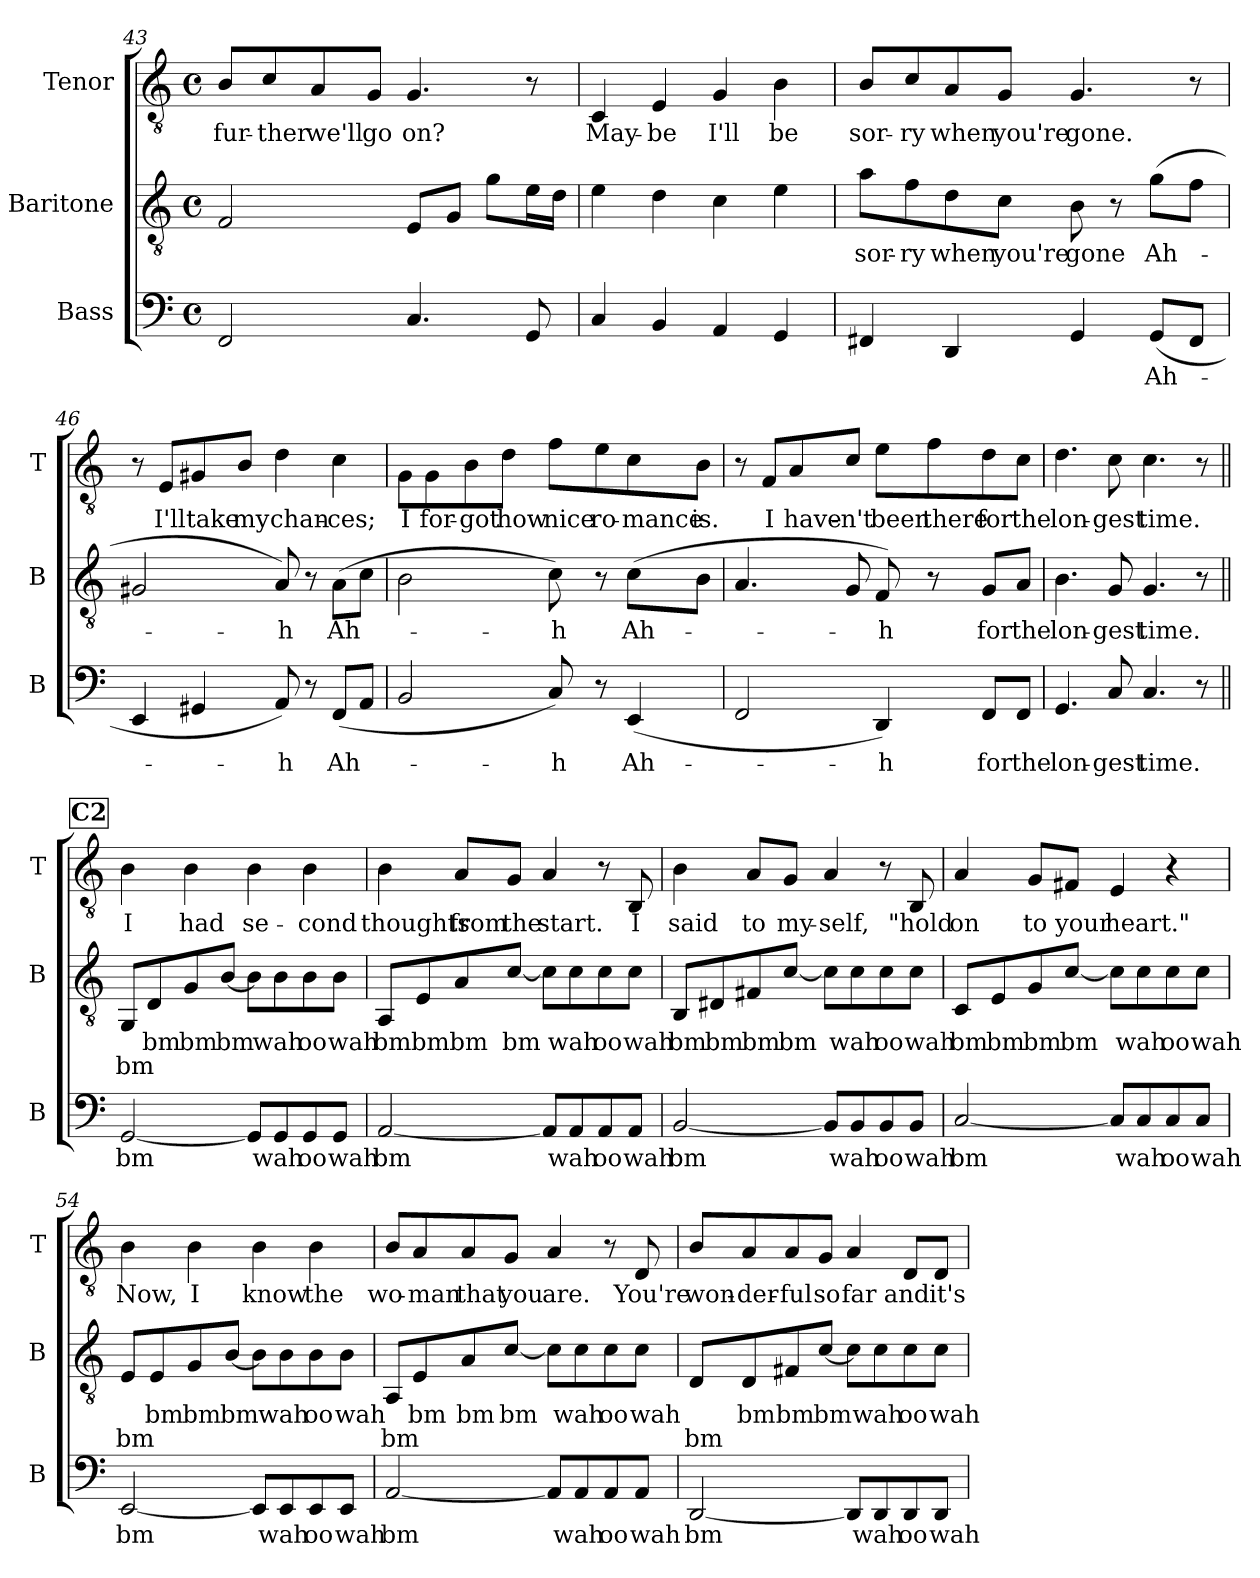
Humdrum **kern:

**kern	**text	**kern	**text	**text	**kern	**text
*part3	*part3	*part2	*part2	*part2	*part1	*part1
*staff3	*staff3	*staff2	*staff2	*staff2	*staff1	*staff1
*I"Bass	*	*I"Baritone	*	*	*I"Tenor	*
*I'B	*	*I'B	*	*	*I'T	*
*clefF4	*	*clefGv2	*	*	*clefGv2	*
*k[]	*	*k[]	*	*	*k[]	*
*M4/4	*	*M4/4	*	*	*M4/4	*
*met(c)	*	*met(c)	*	*	*met(c)	*
=43	=43	=43	=43	=43	=43	=43
2FF/	.	2F/	.	.	8B/L	fur-
.	.	.	.	.	8c/	-ther
.	.	.	.	.	8A/	we'll
.	.	.	.	.	8G/J	go
4.C/	.	8E/L	.	.	4.G/	on?
.	.	8G/J	.	.	.	.
.	.	8g\L	.	.	.	.
8GG/	.	16e\L	.	.	8r	.
.	.	16d\JJ	.	.	.	.
=44	=44	=44	=44	=44	=44	=44
4C/	.	4e\	.	.	4C/	May-
4BB/	.	4d\	.	.	4E/	-be
4AA/	.	4c\	.	.	4G/	I'll
4GG/	.	4e\	.	.	4B\	be
=45	=45	=45	=45	=45	=45	=45
4FF#X/	.	8a\L	sor-	.	8B/L	sor-
.	.	8f\	-ry	.	8c/	-ry
4DD/	.	8d\	when	.	8A/	when
.	.	8c\J	you're	.	8G/J	you're
4GG/	.	8B\	gone	.	4.G/	gone.
.	.	8r	.	.	.	.
(8GG/L	Ah-	(8g\L	Ah-	.	.	.
8FF#/J	.	8f\J	.	.	8r	.
!!LO:LB:g=z
=46	=46	=46	=46	=46	=46	=46
4EE/	.	2G#X/	.	.	8r	.
.	.	.	.	.	8E/L	I'll
4GG#X/	.	.	.	.	8G#X/	take
.	.	.	.	.	8B/J	my
8AA/)	-h	8A/)	-h	.	4d\	chan-
8r	.	8r	.	.	.	.
(8FF/L	Ah-	(8A\L	Ah-	.	4c\	-ces;
8AA/J	.	8c\J	.	.	.	.
=47	=47	=47	=47	=47	=47	=47
2BB/	.	2B\	.	.	8G\L	I
.	.	.	.	.	8G\	for-
.	.	.	.	.	8B\	-got
.	.	.	.	.	8d\J	how
8C/)	-h	8c\)	-h	.	8f\L	nice
8r	.	8r	.	.	8e\	ro-
(4EE/	Ah-	(8c\L	Ah-	.	8c\	-mance
.	.	8B\J	.	.	8B\J	is.
=48	=48	=48	=48	=48	=48	=48
2FF/	.	4.A/	.	.	8r	.
.	.	.	.	.	8F/L	I
.	.	.	.	.	8A/	have-
.	.	8G/	.	.	8c/J	-n't
4DD/)	-h	8F/)	-h	.	8e\L	been
.	.	8r	.	.	8f\	there
8FF/L	for	8G/L	for	.	8d\	for
8FF/J	the	8A/J	the	.	8c\J	the
=49	=49	=49	=49	=49	=49	=49
4.GG/	lon-	4.B\	lon-	.	4.d\	lon-
8C/	-gest	8G/	-gest	.	8c\	-gest
4.C/	time.	4.G/	time.	.	4.c\	time.
8r	.	8r	.	.	8r	.
!!LO:LB:g=z
!!LO:REH:place=s1:a:B:fs=14:t=C2
=50||	=50||	=50||	=50||	=50||	=50||	=50||
[2GG/	bm	8GG/L	.	bm	4B\	I
.	.	8D/	bm	.	.	.
.	.	8G/	bm	.	4B\	had
.	.	[8B/J	bm	.	.	.
8GG/L]	.	8B\L]	.	.	4B\	se-
8GG/	wah	8B\	wah	.	.	.
8GG/	oo	8B\	oo	.	4B\	-cond
8GG/J	wah	8B\J	wah	.	.	.
=51	=51	=51	=51	=51	=51	=51
[2AA/	bm	8AA/L	bm	.	4B\	thoughts
.	.	8E/	bm	.	.	.
.	.	8A/	bm	.	8A/L	from
.	.	[8c/J	bm	.	8G/J	the
8AA/L]	.	8c\L]	.	.	4A/	start.
8AA/	wah	8c\	wah	.	.	.
8AA/	oo	8c\	oo	.	8r	.
8AA/J	wah	8c\J	wah	.	8BB/	I
=52	=52	=52	=52	=52	=52	=52
[2BB/	bm	8BB/L	bm	.	4B\	said
.	.	8D#X/	bm	.	.	.
.	.	8F#X/	bm	.	8A/L	to
.	.	[8c/J	bm	.	8G/J	my-
8BB/L]	.	8c\L]	.	.	4A/	-self,
8BB/	wah	8c\	wah	.	.	.
8BB/	oo	8c\	oo	.	8r	.
8BB/J	wah	8c\J	wah	.	8BB/	"hold
=53	=53	=53	=53	=53	=53	=53
[2C/	bm	8C/L	bm	.	4A/	on
.	.	8E/	bm	.	.	.
.	.	8G/	bm	.	8G/L	to
.	.	[8c/J	bm	.	8F#X/J	your
8C/L]	.	8c\L]	.	.	4E/	heart."
8C/	wah	8c\	wah	.	.	.
8C/	oo	8c\	oo	.	4r	.
8C/J	wah	8c\J	wah	.	.	.
!!LO:PB:g=z
=54	=54	=54	=54	=54	=54	=54
[2EE/	bm	8E/L	.	bm	4B\	Now,
.	.	8E/	bm	.	.	.
.	.	8G/	bm	.	4B\	I
.	.	[8B/J	bm	.	.	.
8EE/L]	.	8B\L]	.	.	4B\	know
8EE/	wah	8B\	wah	.	.	.
8EE/	oo	8B\	oo	.	4B\	the
8EE/J	wah	8B\J	wah	.	.	.
=55	=55	=55	=55	=55	=55	=55
[2AA/	bm	8AA/L	.	bm	8B/L	wo-
.	.	8E/	bm	.	8A/	-man
.	.	8A/	bm	.	8A/	that
.	.	[8c/J	bm	.	8G/J	you
8AA/L]	.	8c\L]	.	.	4A/	are.
8AA/	wah	8c\	wah	.	.	.
8AA/	oo	8c\	oo	.	8r	.
8AA/J	wah	8c\J	wah	.	8D/	You're
=56	=56	=56	=56	=56	=56	=56
[2DD/	bm	8D/L	.	bm	8B/L	won-
.	.	8D/	bm	.	8A/	-der-
.	.	8F#X/	bm	.	8A/	-ful
.	.	[8c/J	bm	.	8G/J	so
8DD/L]	.	8c\L]	.	.	4A/	far
8DD/	wah	8c\	wah	.	.	.
8DD/	oo	8c\	oo	.	8D/L	and
8DD/J	wah	8c\J	wah	.	8D/J	it's
=	=	=	=	=	=	=
*-	*-	*-	*-	*-	*-	*-
